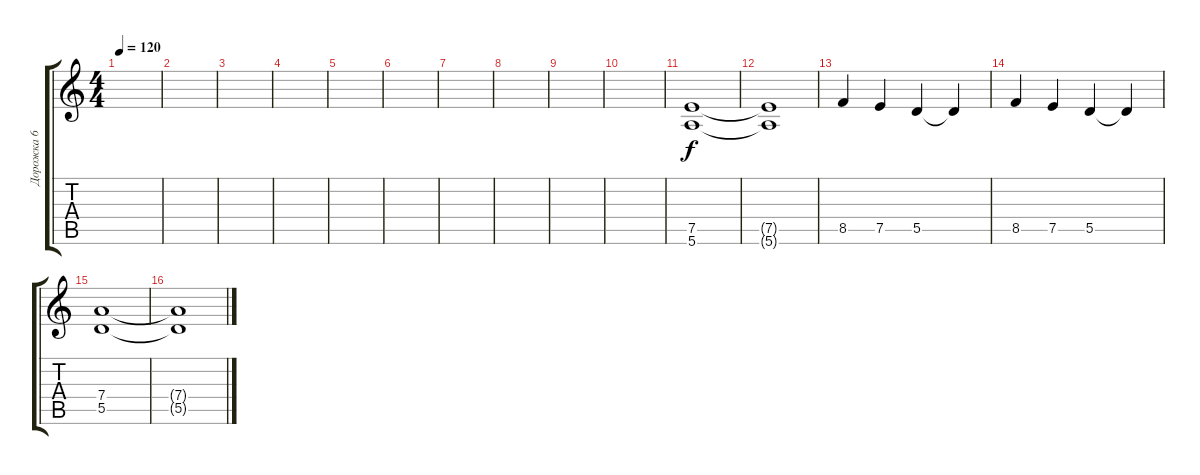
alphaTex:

\track ("Дорожка 6" "Дорожка 6") {instrument distortionguitar}
\staff {score tabs}
\tuning (E4 B3 G3 D3 A2 E2) {hide}
\ts (4 4)
\tempo 120
\clef g2
\ks c
|
|
|
|
|
|
|
|
|
|
(7.5 5.6).1 |
(7.5{t} 5.6{t}).1 |
8.5.4 7.5.4 5.5.4 5.5{t}.4 |
8.5.4 7.5.4 5.5.4 5.5{t}.4 |
(7.4 5.5).1 |
(7.4{t} 5.5{t}).1
